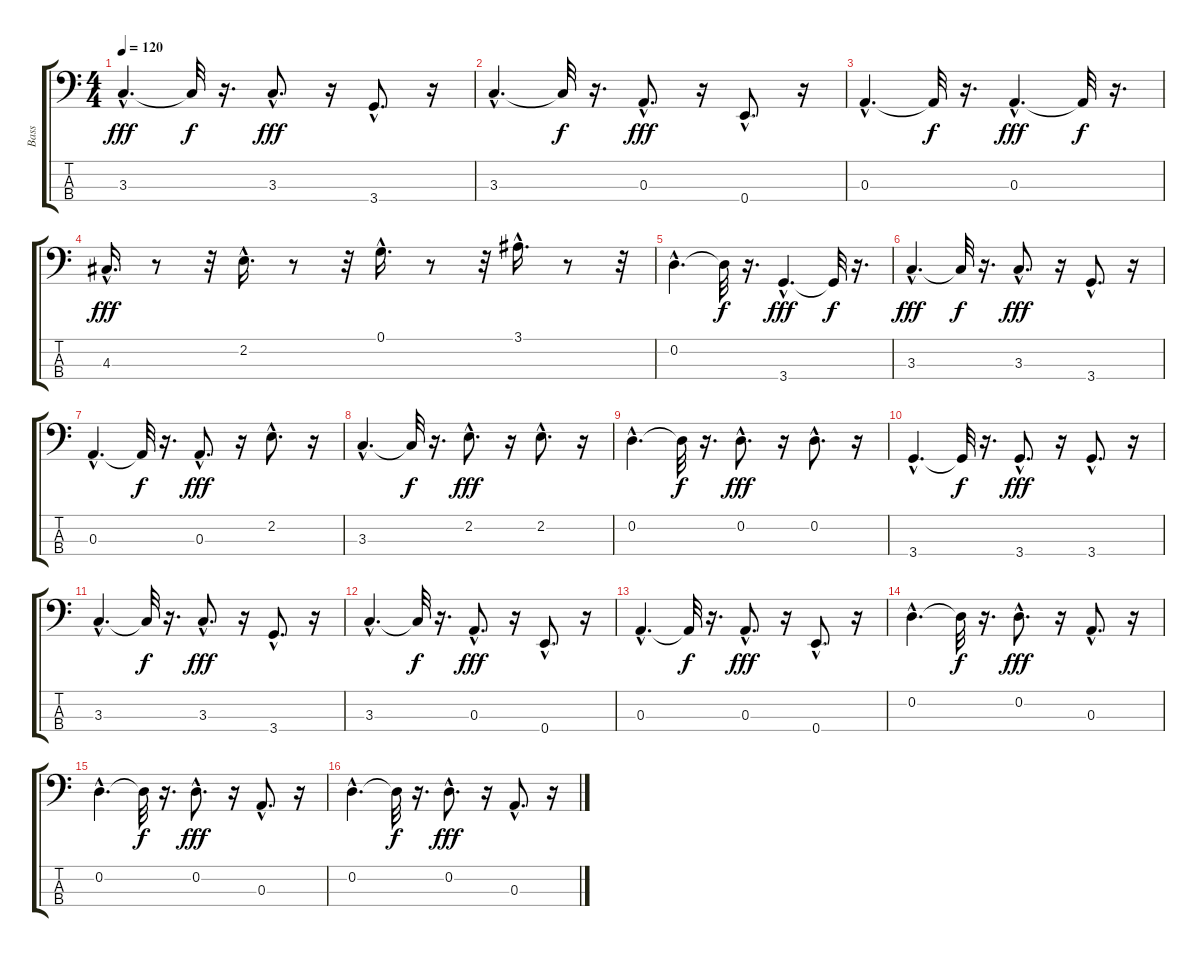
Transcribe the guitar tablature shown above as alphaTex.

\track ("Bass" "Bass") {instrument acousticbass}
\staff {score tabs}
\tuning (G2 D2 A1 E1) {hide}
\ts (4 4)
\tempo 120
\clef f4
\ks c
3.3{hac}.4{d dy fff} 3.3{t}.32{dy f} r.16{d} 3.3{hac}.8{d dy fff} r.16 3.4{hac}.8{d} r.16 |
3.3{hac}.4{d} 3.3{t}.32{dy f} r.16{d} 0.3{hac}.8{d dy fff} r.16 0.4{hac}.8{d} r.16 |
0.3{hac}.4{d} 0.3{t}.32{dy f} r.16{d} 0.3{hac}.4{d dy fff} 0.3{t}.32{dy f} r.16{d} |
4.3{hac}.16{d dy fff} r.8 r.32 2.2{hac}.16{d} r.8 r.32 0.1{hac}.16{d} r.8 r.32 3.1{hac}.16{d} r.8 r.32 |
0.2{hac}.4{d} 0.2{t}.32{dy f} r.16{d} 3.4{hac}.4{d dy fff} 3.4{t}.32{dy f} r.16{d} |
3.3{hac}.4{d dy fff} 3.3{t}.32{dy f} r.16{d} 3.3{hac}.8{d dy fff} r.16 3.4{hac}.8{d} r.16 |
0.3{hac}.4{d} 0.3{t}.32{dy f} r.16{d} 0.3{hac}.8{d dy fff} r.16 2.2{hac}.8{d} r.16 |
3.3{hac}.4{d} 3.3{t}.32{dy f} r.16{d} 2.2{hac}.8{d dy fff} r.16 2.2{hac}.8{d} r.16 |
0.2{hac}.4{d} 0.2{t}.32{dy f} r.16{d} 0.2{hac}.8{d dy fff} r.16 0.2{hac}.8{d} r.16 |
3.4{hac}.4{d} 3.4{t}.32{dy f} r.16{d} 3.4{hac}.8{d dy fff} r.16 3.4{hac}.8{d} r.16 |
3.3{hac}.4{d} 3.3{t}.32{dy f} r.16{d} 3.3{hac}.8{d dy fff} r.16 3.4{hac}.8{d} r.16 |
3.3{hac}.4{d} 3.3{t}.32{dy f} r.16{d} 0.3{hac}.8{d dy fff} r.16 0.4{hac}.8{d} r.16 |
0.3{hac}.4{d} 0.3{t}.32{dy f} r.16{d} 0.3{hac}.8{d dy fff} r.16 0.4{hac}.8{d} r.16 |
0.2{hac}.4{d} 0.2{t}.32{dy f} r.16{d} 0.2{hac}.8{d dy fff} r.16 0.3{hac}.8{d} r.16 |
0.2{hac}.4{d} 0.2{t}.32{dy f} r.16{d} 0.2{hac}.8{d dy fff} r.16 0.3{hac}.8{d} r.16 |
0.2{hac}.4{d} 0.2{t}.32{dy f} r.16{d} 0.2{hac}.8{d dy fff} r.16 0.3{hac}.8{d} r.16
